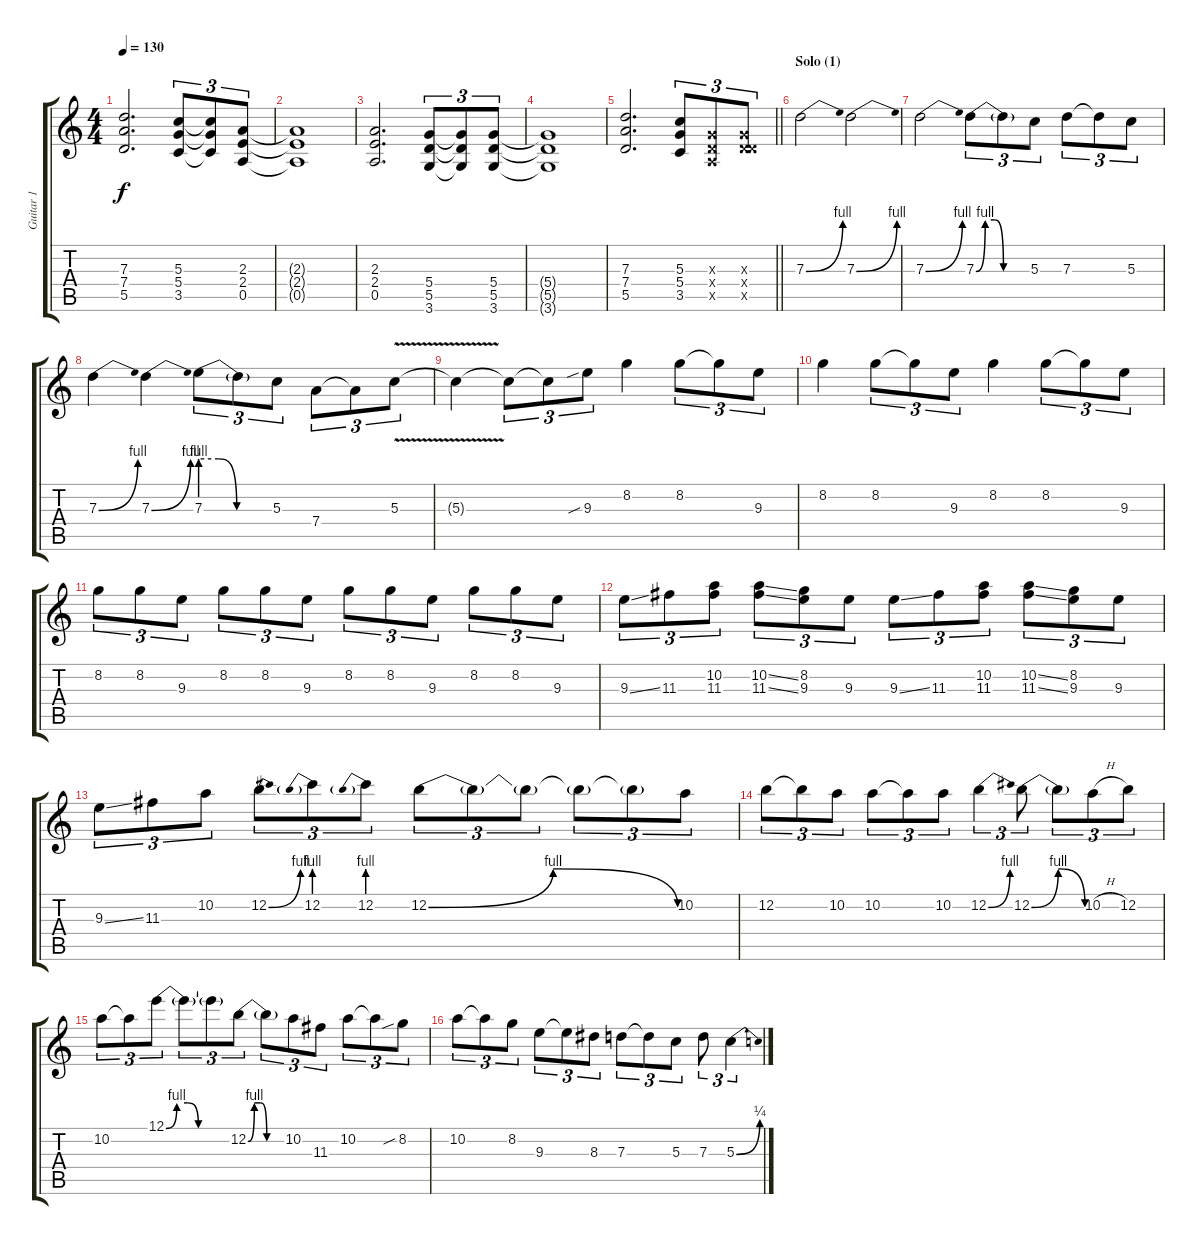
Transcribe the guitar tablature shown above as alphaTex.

\track ("Guitar 1" "Guitar 1") {instrument distortionguitar}
\staff {score tabs}
\tuning (E4 B3 G3 D3 A2 E2) {hide}
\ts (4 4)
\tempo 130
\clef g2
\ks c
(7.3 7.4 5.5).2{d dy f} (5.3 5.4 3.5).8{tu (3 2)} (5.3{t} 5.4{t} 3.5{t}).8{tu (3 2)} (2.3 2.4 0.5).8{tu (3 2)} |
(2.3{t} 2.4{t} 0.5{t}).1 |
(2.3 2.4 0.5).2{d} (5.4 5.5 3.6).8{tu (3 2)} (5.4{t} 5.5{t} 3.6{t}).8{tu (3 2)} (5.4 5.5 3.6).8{tu (3 2)} |
(5.4{t} 5.5{t} 3.6{t}).1 |
\barLineRight lightlight
(7.3 7.4 5.5).2{d} (5.3 5.4 3.5).8{tu (3 2)} (0.3{x} 0.4{x} 0.5{x}).8{tu (3 2)} (0.3{x} 0.4{x} 5.5{x}).8{tu (3 2)} |
\section ("" "Solo (1)")
7.3{be (bend 0 0 60 4)}.2 7.3{be (bend 0 0 60 4)}.2 |
7.3{be (bend 0 0 60 4)}.2 7.3{be (custom 0 0 10 4 20 4 30 0 60 0)}.8{tu (3 2)} 7.3{t}.8{tu (3 2)} 5.3.8{tu (3 2)} 7.3.8{tu (3 2)} 7.3{t}.8{tu (3 2)} 5.3.8{tu (3 2)} |
7.3{be (bend 0 0 60 4)}.4 7.3{be (bend 0 0 60 4)}.4 7.3{be (custom 0 4 15 4 30 0 60 0)}.8{tu (3 2)} 7.3{t}.8{tu (3 2)} 5.3.8{tu (3 2)} 7.4.8{tu (3 2)} 7.4{t}.8{tu (3 2)} 5.3{v}.8{tu (3 2)} |
5.3{t}.4 5.3{t}.8{tu (3 2)} 5.3{t}.8{tu (3 2)} 9.3{sib}.8{tu (3 2)} 8.2.4 8.2.8{tu (3 2)} 8.2{t}.8{tu (3 2)} 9.3.8{tu (3 2)} |
8.2.4 8.2.8{tu (3 2)} 8.2{t}.8{tu (3 2)} 9.3.8{tu (3 2)} 8.2.4 8.2.8{tu (3 2)} 8.2{t}.8{tu (3 2)} 9.3.8{tu (3 2)} |
8.2.8{tu (3 2)} 8.2.8{tu (3 2)} 9.3.8{tu (3 2)} 8.2.8{tu (3 2)} 8.2.8{tu (3 2)} 9.3.8{tu (3 2)} 8.2.8{tu (3 2)} 8.2.8{tu (3 2)} 9.3.8{tu (3 2)} 8.2.8{tu (3 2)} 8.2.8{tu (3 2)} 9.3.8{tu (3 2)} |
9.3{ss}.8{tu (3 2)} 11.3.8{tu (3 2)} (10.2 11.3).8{tu (3 2)} (10.2{ss} 11.3{ss}).8{tu (3 2)} (8.2 9.3).8{tu (3 2)} 9.3.8{tu (3 2)} 9.3{ss}.8{tu (3 2)} 11.3.8{tu (3 2)} (10.2 11.3).8{tu (3 2)} (10.2{ss} 11.3{ss}).8{tu (3 2)} (8.2 9.3).8{tu (3 2)} 9.3.8{tu (3 2)} |
9.3{ss}.8{tu (3 2)} 11.3.8{tu (3 2)} 10.2.8{tu (3 2)} 12.2{be (bend 0 0 60 4)}.8{tu (3 2)} 12.2{be (prebend 0 4 60 4)}.8{tu (3 2)} 12.2{be (prebend 0 4 60 4)}.8{tu (3 2)} 12.2{be (bendrelease 0 0 2 4 30 4 60 0)}.8{tu (3 2)} 12.2{t}.8{tu (3 2)} 12.2{t}.8{tu (3 2)} 12.2{t}.8{tu (3 2)} 12.2{t}.8{tu (3 2)} 10.2.8{tu (3 2)} |
12.2.8{tu (3 2)} 12.2{t}.8{tu (3 2)} 10.2.8{tu (3 2)} 10.2.8{tu (3 2)} 10.2{t}.8{tu (3 2)} 10.2.8{tu (3 2)} 12.2{be (bend 0 0 60 4)}.4{tu (3 2)} 12.2{be (bendrelease 0 0 10 4 46 4 60 0)}.8{tu (3 2)} 12.2{t}.8{tu (3 2)} 10.2{h}.8{tu (3 2)} 12.2.8{tu (3 2)} |
10.2.8{tu (3 2)} 10.2{t}.8{tu (3 2)} 12.1{be (custom 0 0 10 4 20 4 30 0 60 0)}.8{tu (3 2)} 12.1{t}.8{tu (3 2)} 12.1{t}.8{tu (3 2)} 12.2{be (custom 0 0 10 4 20 4 30 0 60 0)}.8{tu (3 2)} 12.2{t}.8{tu (3 2)} 10.2.8{tu (3 2)} 11.3.8{tu (3 2)} 10.2.8{tu (3 2)} 10.2{t}.8{tu (3 2)} 8.2{sib}.8{tu (3 2)} |
10.2.8{tu (3 2)} 10.2{t}.8{tu (3 2)} 8.2.8{tu (3 2)} 9.3.8{tu (3 2)} 9.3{t}.8{tu (3 2)} 8.3.8{tu (3 2)} 7.3.8{tu (3 2)} 7.3{t}.8{tu (3 2)} 5.3.8{tu (3 2)} 7.3.8{tu (3 2)} 5.3{be (bend 0 0 60 1)}.4{tu (3 2)}
